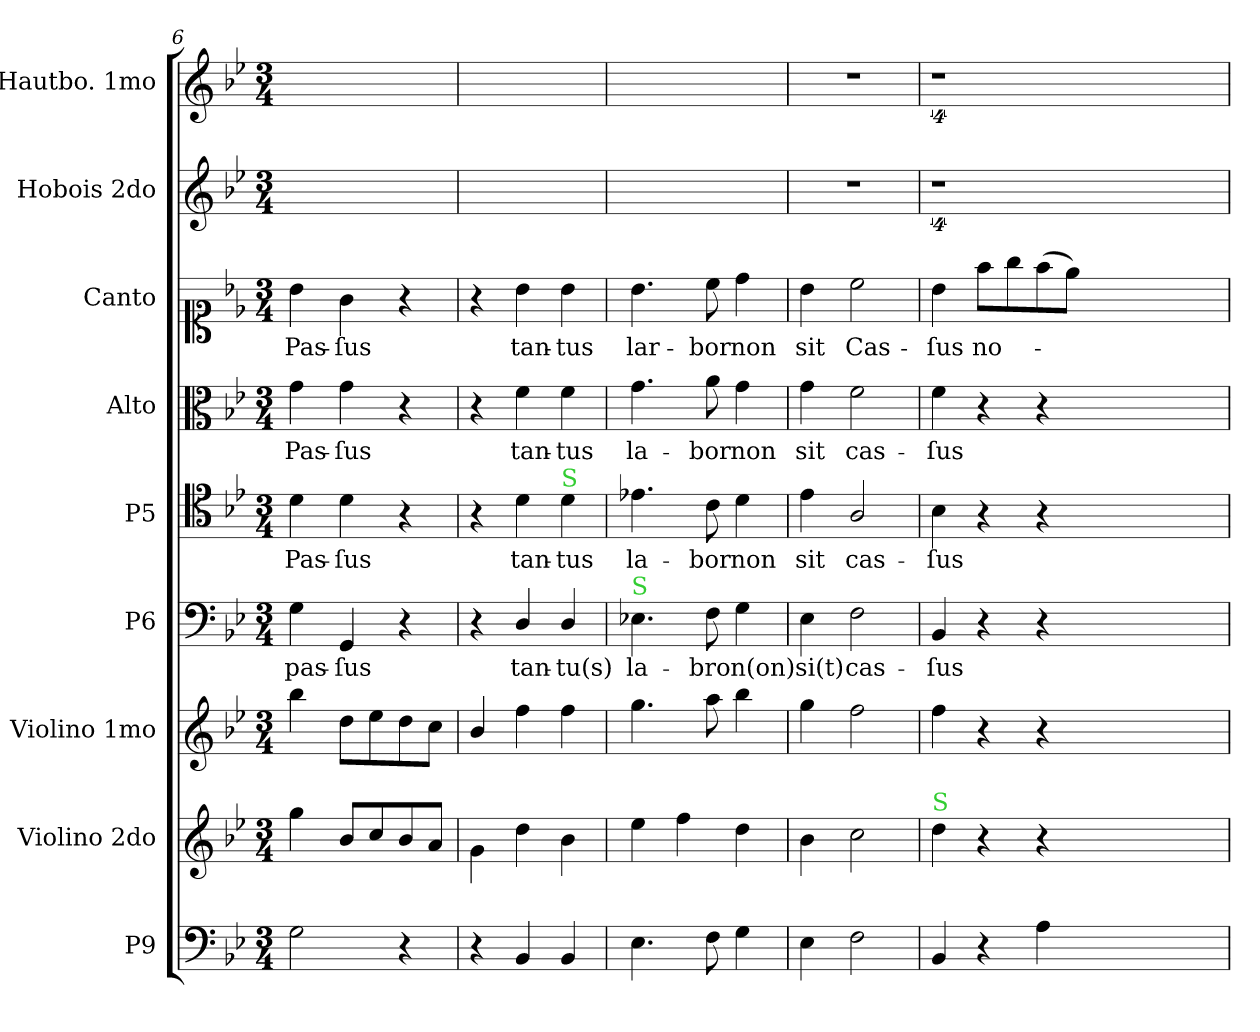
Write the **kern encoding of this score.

**kern	**kern	**kern	**kern	**text	**kern	**text	**kern	**text	**kern	**text	**kern	**kern
*part9	*part8	*part7	*part6	*part6	*part5	*part5	*part4	*part4	*part3	*part3	*part2	*part1
*staff9	*staff8	*staff7	*staff6	*staff6	*staff5	*staff5	*staff4	*staff4	*staff3	*staff3	*staff2	*staff1
*I"P9	*I"Violino 2do	*I"Violino 1mo	*I"P6	*	*I"P5	*	*I"Alto	*	*I"Canto	*	*I"Hobois 2do	*I"Hautbo. 1mo
*I'Org	*I'Vl II	*I'Vl I	*I'B	*	*I'T	*	*I'A	*	*I'C	*	*I'Ob II	*I'Ob I
*clefF4	*clefG2	*clefG2	*clefF4	*	*clefC4	*	*clefC3	*	*clefC1	*	*clefG2	*clefG2
*k[b-e-]	*k[b-e-]	*k[b-e-]	*k[b-e-]	*	*k[b-e-]	*	*k[b-e-]	*	*k[b-e-]	*	*k[b-e-]	*k[b-e-]
*M3/4	*M3/4	*M3/4	*M3/4	*	*M3/4	*	*M3/4	*	*M3/4	*	*M3/4	*M3/4
=6	=6	=6	=6	=6	=6	=6	=6	=6	=6	=6	=6	=6
2G\	4gg\	4bb-\	4G\	pas-	4d\	Pas-	4g\	Pas-	4b-\	Pas-	2.ryy	2.ryy
.	8b-/L	8dd\L	4GG/	-ſus	4d\	-ſus	4g\	-ſus	4g\	-ſus	.	.
.	8cc/	8ee-\	.	.	.	.	.	.	.	.	.	.
4r	8b-/	8dd\	4r	.	4r	.	4r	.	4r	.	.	.
.	8a/J	8cc\J	.	.	.	.	.	.	.	.	.	.
=7	=7	=7	=7	=7	=7	=7	=7	=7	=7	=7	=7	=7
4r	4g\	4b-/	4r	.	4r	.	4r	.	4r	.	2.ryy	2.ryy
4BB-/	4dd\	4ff\	4D/	tan-	4d\	tan-	4f\	tan-	4b-\	tan-	.	.
!	!	!	!	!	!LO:TX:a:color=limegreen:t=S	!	!	!	!	!	!	!
4BB-/	4b-\	4ff\	4D/	-tu(s)	4d\	-tus	4f\	-tus	4b-\	-tus	.	.
=8	=8	=8	=8	=8	=8	=8	=8	=8	=8	=8	=8	=8
!	!	!	!LO:TX:a:color=limegreen:t=S	!	!	!	!	!	!	!	!	!
4.E-\	4ee-\	4.gg\	4.E-X\	la-	4.e-X\	la-	4.g\	la-	4.b-\	lar-	2.ryy	2.ryy
.	4ff\	.	.	.	.	.	.	.	.	.	.	.
8F\	.	8aa\	8F\	-bro	8c\	-bor	8a\	-bor	8cc\	-bor	.	.
4G\	4dd\	4bb-\	4G\	n(on)	4d\	non	4g\	non	4dd\	non	.	.
=9	=9	=9	=9	=9	=9	=9	=9	=9	=9	=9	=9	=9
4E-\	4b-\	4gg\	4E-\	si(t)	4e-\	sit	4g\	sit	4b-\	sit	2.r	2.r
2F\	2cc\	2ff\	2F\	cas-	2A/	cas-	2f\	cas-	2cc\	Cas-	.	.
=10	=10	=10	=10	=10	=10	=10	=10	=10	=10	=10	=10	=10
!	!LO:TX:a:color=limegreen:t=S	!	!	!	!	!	!	!	!	!	!	!
4BB-/	4dd\	4ff\	4BB-/	-ſus	4B-\	-ſus	4f\	-ſus	4b-\	-ſus	4%9r	4%9r
4r	4r	4r	4r	.	4r	.	4r	.	8ff\L	no-	.	.
.	.	.	.	.	.	.	.	.	8gg\	.	.	.
4A\	4r	4r	4r	.	4r	.	4r	.	(8ff\	.	.	.
.	.	.	.	.	.	.	.	.	8ee-\J)	.	.	.
1.ryy	1.ryy	1.ryy	1.ryy	.	1.ryy	.	1.ryy	.	1.ryy	.	.	.
=	=	=	=	=	=	=	=	=	=	=	=	=
*-	*-	*-	*-	*-	*-	*-	*-	*-	*-	*-	*-	*-
